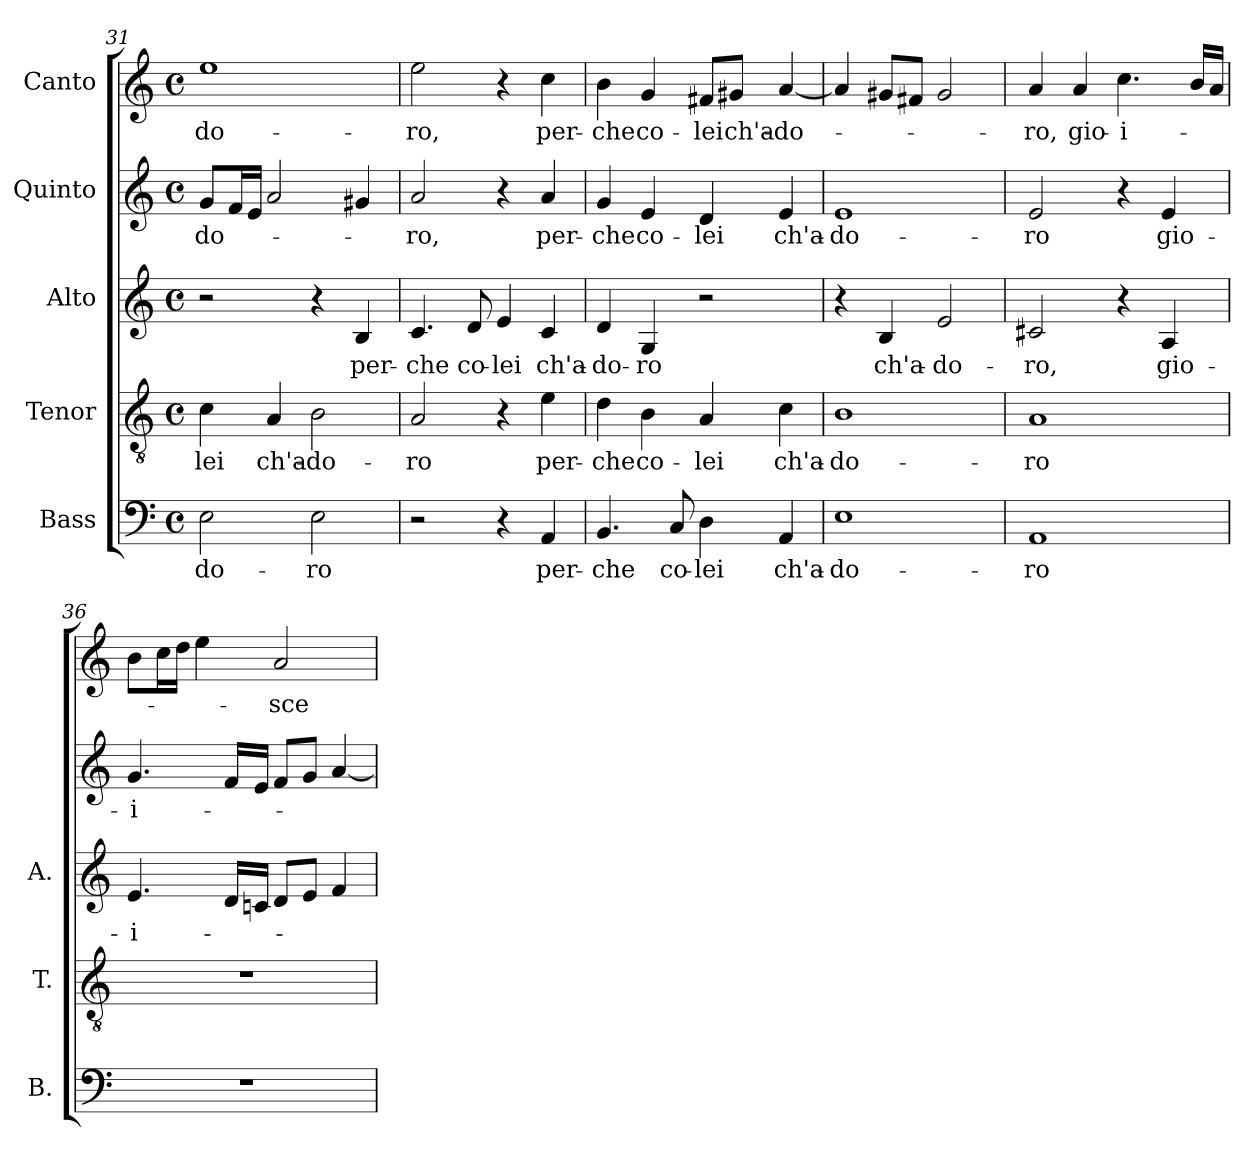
**kern	**text	**kern	**text	**kern	**text	**kern	**text	**kern	**text
*part5	*part5	*part4	*part4	*part3	*part3	*part2	*part2	*part1	*part1
*staff5	*staff5	*staff4	*staff4	*staff3	*staff3	*staff2	*staff2	*staff1	*staff1
*I"Bass	*	*I"Tenor	*	*I"Alto	*	*I"Quinto	*	*I"Canto	*
*I'B.	*	*I'T.	*	*I'A.	*	*	*	*	*
*clefF4	*	*clefGv2	*	*clefG2	*	*clefG2	*	*clefG2	*
*	*	*ITrd7c12	*	*	*	*	*	*	*
*k[]	*	*k[]	*	*k[]	*	*k[]	*	*k[]	*
*C:	*	*C:	*	*C:	*	*C:	*	*C:	*
*M4/4	*	*M4/4	*	*M4/4	*	*M4/4	*	*M4/4	*
*met(c)	*	*met(c)	*	*met(c)	*	*met(c)	*	*met(c)	*
=31	=31	=31	=31	=31	=31	=31	=31	=31	=31
!	!LO:LY:b:color=#000000	!	!	!	!	!	!	!	!
!	!	!	!LO:LY:b:color=#000000	!	!	!	!	!	!
!	!	!	!	!	!	!	!LO:LY:b:color=#000000	!	!
!	!	!	!	!	!	!	!	!	!LO:LY:b:color=#000000
2Ei\	-do-	4Ci\	-lei	2r	.	8gi/L	-do-	1eei	-do-
.	.	.	.	.	.	16fi/L	.	.	.
.	.	.	.	.	.	16ei/JJ	.	.	.
!	!	!	!LO:LY:b:color=#000000	!	!	!	!	!	!
.	.	4AAi/	ch'a-	.	.	2ai/	.	.	.
!	!LO:LY:b:color=#000000	!	!	!	!	!	!	!	!
!	!	!	!LO:LY:b:color=#000000	!	!	!	!	!	!
2Ei\	-ro	2BBi\	-do-	4r	.	.	.	.	.
!	!	!	!	!	!LO:LY:b:color=#000000	!	!	!	!
.	.	.	.	4Bi/	per-	4g#Xi/	.	.	.
=32	=32	=32	=32	=32	=32	=32	=32	=32	=32
!	!	!	!LO:LY:b:color=#000000	!	!	!	!	!	!
!	!	!	!	!	!LO:LY:b:color=#000000	!	!	!	!
!	!	!	!	!	!	!	!LO:LY:b:color=#000000	!	!
!	!	!	!	!	!	!	!	!	!LO:LY:b:color=#000000
2r	.	2AAi/	-ro	4.ci/	-che	2ai/	-ro,	2eei\	-ro,
!	!	!	!	!	!LO:LY:b:color=#000000	!	!	!	!
.	.	.	.	8di/	co-	.	.	.	.
!	!	!	!	!	!LO:LY:b:color=#000000	!	!	!	!
4r	.	4r	.	4ei/	-lei	4r	.	4r	.
!	!LO:LY:b:color=#000000	!	!	!	!	!	!	!	!
!	!	!	!LO:LY:b:color=#000000	!	!	!	!	!	!
!	!	!	!	!	!LO:LY:b:color=#000000	!	!	!	!
!	!	!	!	!	!	!	!LO:LY:b:color=#000000	!	!
!	!	!	!	!	!	!	!	!	!LO:LY:b:color=#000000
4AAi/	per-	4Ei\	per-	4ci/	ch'a-	4ai/	per-	4cci\	per-
=33	=33	=33	=33	=33	=33	=33	=33	=33	=33
!	!LO:LY:b:color=#000000	!	!	!	!	!	!	!	!
!	!	!	!LO:LY:b:color=#000000	!	!	!	!	!	!
!	!	!	!	!	!LO:LY:b:color=#000000	!	!	!	!
!	!	!	!	!	!	!	!LO:LY:b:color=#000000	!	!
!	!	!	!	!	!	!	!	!	!LO:LY:b:color=#000000
4.BBi/	-che	4Di\	-che	4di/	-do-	4gi/	-che	4bi\	-che
!	!	!	!LO:LY:b:color=#000000	!	!	!	!	!	!
!	!	!	!	!	!LO:LY:b:color=#000000	!	!	!	!
!	!	!	!	!	!	!	!LO:LY:b:color=#000000	!	!
!	!	!	!	!	!	!	!	!	!LO:LY:b:color=#000000
.	.	4BBi\	co-	4Gi/	-ro	4ei/	co-	4gi/	co-
!	!LO:LY:b:color=#000000	!	!	!	!	!	!	!	!
8Ci/	co-	.	.	.	.	.	.	.	.
!	!LO:LY:b:color=#000000	!	!	!	!	!	!	!	!
!	!	!	!LO:LY:b:color=#000000	!	!	!	!	!	!
!	!	!	!	!	!	!	!LO:LY:b:color=#000000	!	!
!	!	!	!	!	!	!	!	!	!LO:LY:b:color=#000000
4Di\	-lei	4AAi/	-lei	2r	.	4di/	-lei	8f#Xi/L	-lei
!	!	!	!	!	!	!	!	!	!LO:LY:b:color=#000000
.	.	.	.	.	.	.	.	8g#Xi/J	ch'a-
!	!LO:LY:b:color=#000000	!	!	!	!	!	!	!	!
!	!	!	!LO:LY:b:color=#000000	!	!	!	!	!	!
!	!	!	!	!	!	!	!LO:LY:b:color=#000000	!	!
!	!	!	!	!	!	!	!	!	!LO:LY:b:color=#000000
4AAi/	ch'a-	4Ci\	ch'a-	.	.	4ei/	ch'a-	[<4ai/	-do-
=34	=34	=34	=34	=34	=34	=34	=34	=34	=34
!	!LO:LY:b:color=#000000	!	!	!	!	!	!	!	!
!	!	!	!LO:LY:b:color=#000000	!	!	!	!	!	!
!	!	!	!	!	!	!	!LO:LY:b:color=#000000	!	!
1Ei	-do-	1BBi	-do-	4r	.	1ei	-do-	4ai/]	.
!	!	!	!	!	!LO:LY:b:color=#000000	!	!	!	!
.	.	.	.	4Bi/	ch'a-	.	.	8g#i/L	.
.	.	.	.	.	.	.	.	8f#i/J	.
!	!	!	!	!	!LO:LY:b:color=#000000	!	!	!	!
.	.	.	.	2ei/	-do-	.	.	2g#i/	.
=35	=35	=35	=35	=35	=35	=35	=35	=35	=35
!	!LO:LY:b:color=#000000	!	!	!	!	!	!	!	!
!	!	!	!LO:LY:b:color=#000000	!	!	!	!	!	!
!	!	!	!	!	!LO:LY:b:color=#000000	!	!	!	!
!	!	!	!	!	!	!	!LO:LY:b:color=#000000	!	!
!	!	!	!	!	!	!	!	!	!LO:LY:b:color=#000000
1AAi	-ro	1AAi	-ro	2c#Xi/	-ro,	2ei/	-ro	4ai/	-ro,
!	!	!	!	!	!	!	!	!	!LO:LY:b:color=#000000
.	.	.	.	.	.	.	.	4ai/	gio-
!	!	!	!	!	!	!	!	!	!LO:LY:b:color=#000000
.	.	.	.	4r	.	4r	.	4.cci\	-i-
!	!	!	!	!	!LO:LY:b:color=#000000	!	!	!	!
!	!	!	!	!	!	!	!LO:LY:b:color=#000000	!	!
.	.	.	.	4Ai/	gio-	4ei/	gio-	.	.
.	.	.	.	.	.	.	.	16bi/LL	.
.	.	.	.	.	.	.	.	16ai/JJ	.
!!LO:LB:g=z
=36	=36	=36	=36	=36	=36	=36	=36	=36	=36
!	!	!	!	!	!LO:LY:b:color=#000000	!	!	!	!
!	!	!	!	!	!	!	!LO:LY:b:color=#000000	!	!
1r	.	1r	.	4.ei/	-i-	4.gi/	-i-	8bi\L	.
.	.	.	.	.	.	.	.	16cci\L	.
.	.	.	.	.	.	.	.	16ddi\JJ	.
.	.	.	.	.	.	.	.	4eei\	.
.	.	.	.	16di/LL	.	16fi/LL	.	.	.
.	.	.	.	16cni/JJ	.	16ei/JJ	.	.	.
!	!	!	!	!	!	!	!	!	!LO:LY:b:color=#000000
.	.	.	.	8di/L	.	8fi/L	.	2ai/	-sce
.	.	.	.	8ei/J	.	8gi/J	.	.	.
.	.	.	.	4fi/	.	[<4ai/	.	.	.
=	=	=	=	=	=	=	=	=	=
*-	*-	*-	*-	*-	*-	*-	*-	*-	*-
